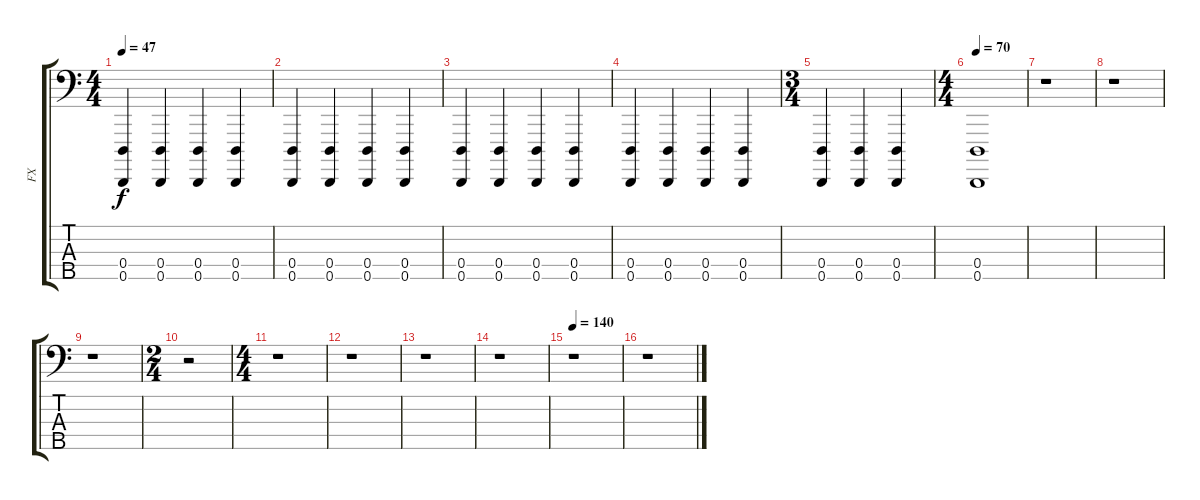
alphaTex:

\track ("FX" "FX") {instrument tinklebell}
\staff {score tabs}
\tuning (G2 D2 A1 D1 D0) {hide}
\ts (4 4)
\tempo 47
\clef f4
\ks c
(0.4 0.5).4{dy f instrument tinklebell} (0.4 0.5).4 (0.4 0.5).4 (0.4 0.5).4 |
(0.4 0.5).4 (0.4 0.5).4 (0.4 0.5).4 (0.4 0.5).4 |
(0.4 0.5).4 (0.4 0.5).4 (0.4 0.5).4 (0.4 0.5).4 |
(0.4 0.5).4 (0.4 0.5).4 (0.4 0.5).4 (0.4 0.5).4 |
\ts (3 4)
(0.4 0.5).4 (0.4 0.5).4 (0.4 0.5).4 |
\ts (4 4)
\tempo 70
(0.4 0.5).1 |
r.1 |
r.1 |
r.1 |
\ts (2 4)
r.2 |
\ts (4 4)
r.1 |
r.1 |
r.1 |
r.1 |
\tempo 140
r.1 |
r.1
